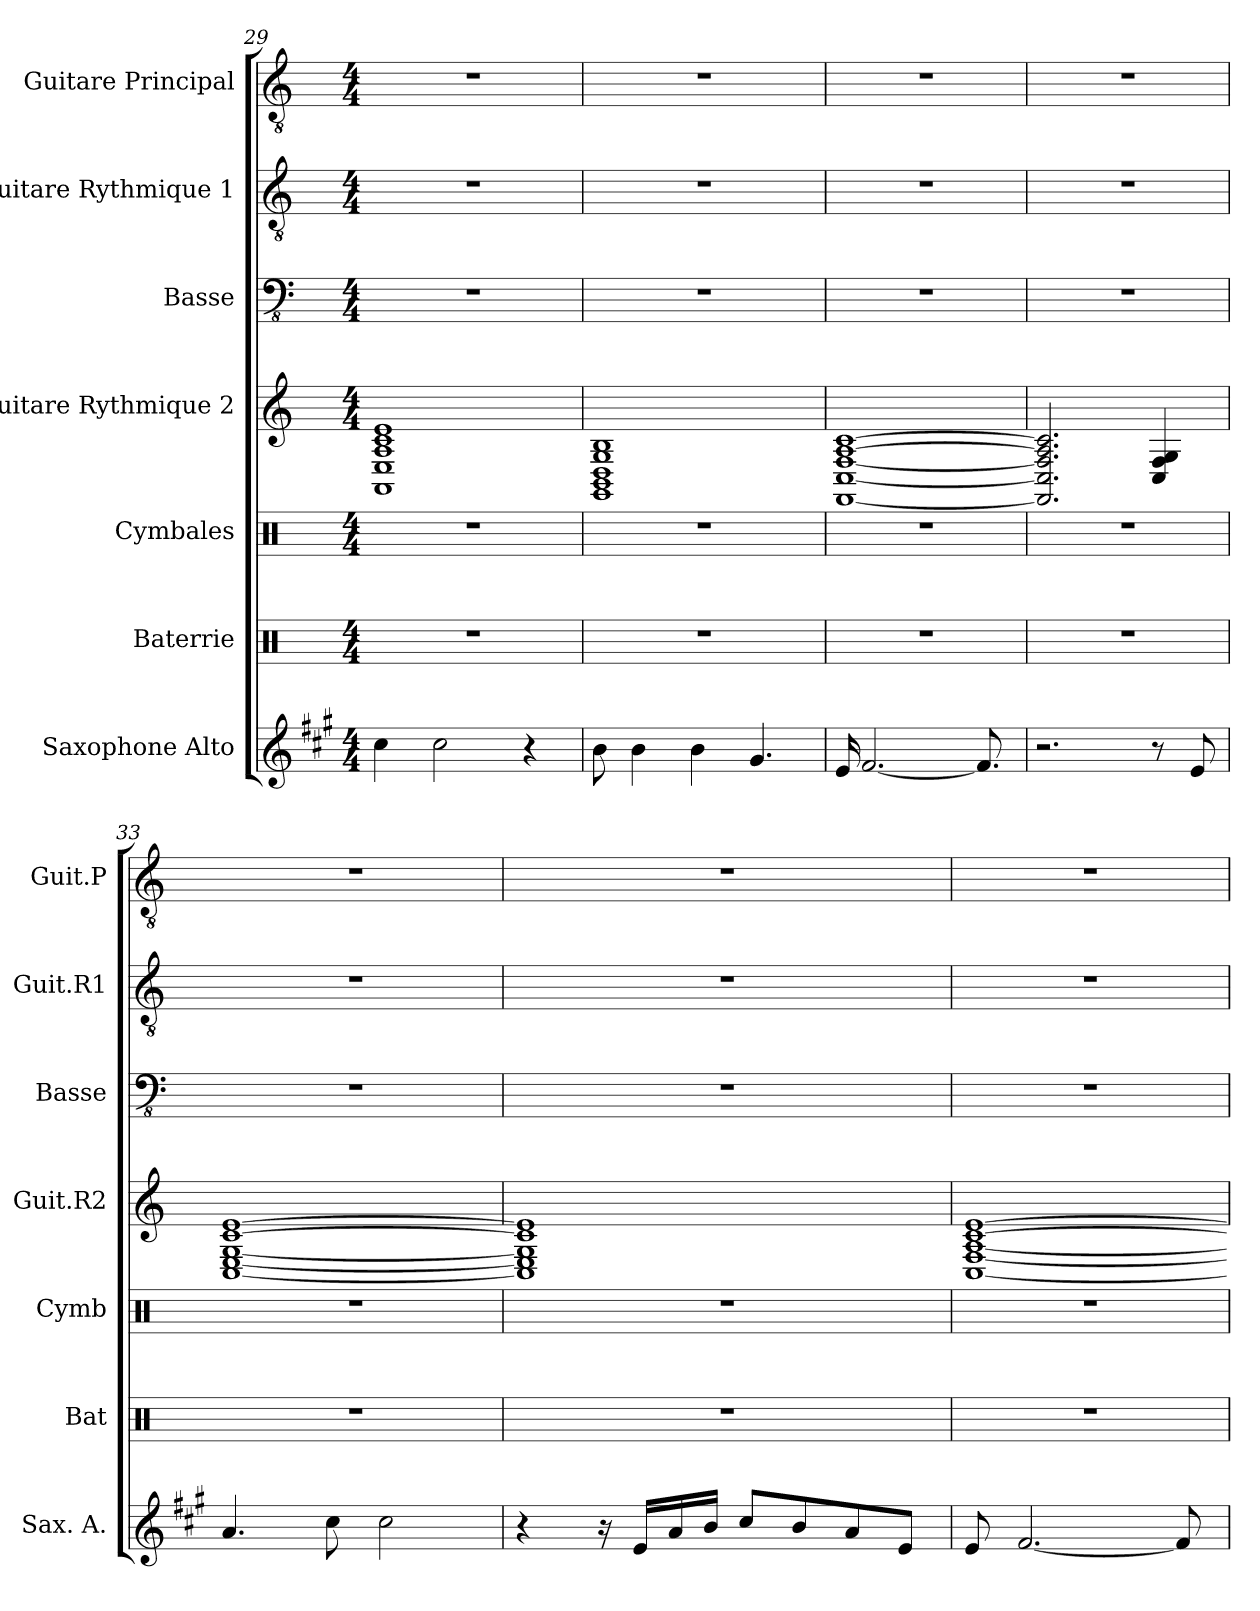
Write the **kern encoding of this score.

**kern	**kern	**kern	**kern	**kern	**kern	**kern
*part7	*part6	*part5	*part4	*part3	*part2	*part1
*staff7	*staff6	*staff5	*staff4	*staff3	*staff2	*staff1
*I"Saxophone Alto	*I"Baterrie	*I"Cymbales	*I"Guitare Rythmique 2	*I"Basse	*I"Guitare Rythmique 1	*I"Guitare Principal
*I'Sax. A.	*I'Bat	*I'Cymb	*I'Guit.R2	*I'Basse	*I'Guit.R1	*I'Guit.P
*clefG2	*clefX	*clefX	*clefG2	*clefFv4	*clefGv2	*clefGv2
*ITrd5c9	*	*	*	*	*	*
*k[]	*k[]	*k[]	*k[]	*k[]	*k[]	*k[]
*M4/4	*M4/4	*M4/4	*M4/4	*M4/4	*M4/4	*M4/4
=29	=29	=29	=29	=29	=29	=29
4e\	1r	1r	1AA 1E 1A 1c 1e	1r	1r	1r
2e\	.	.	.	.	.	.
4r	.	.	.	.	.	.
=30	=30	=30	=30	=30	=30	=30
8d\	1r	1r	1GG 1BB 1D 1G 1B	1r	1r	1r
4d\	.	.	.	.	.	.
4d\	.	.	.	.	.	.
4.B/	.	.	.	.	.	.
=31	=31	=31	=31	=31	=31	=31
16G/	1r	1r	[1FF [1C [1F [1A [1c	1r	1r	1r
[2.A/	.	.	.	.	.	.
8.A/]	.	.	.	.	.	.
=32	=32	=32	=32	=32	=32	=32
2.r	1r	1r	2.FF/] 2.C/] 2.F/] 2.A/] 2.c/]	1r	1r	1r
8r	.	.	4C/ 4F/ 4G/	.	.	.
8G/	.	.	.	.	.	.
=33	=33	=33	=33	=33	=33	=33
4.c/	1r	1r	[1C [1E [1G [1c [1e	1r	1r	1r
8e\	.	.	.	.	.	.
2e\	.	.	.	.	.	.
=34	=34	=34	=34	=34	=34	=34
4r	1r	1r	1C] 1E] 1G] 1c] 1e]	1r	1r	1r
16r	.	.	.	.	.	.
16G/LL	.	.	.	.	.	.
16c/	.	.	.	.	.	.
16d/JJ	.	.	.	.	.	.
8e/L	.	.	.	.	.	.
8d/	.	.	.	.	.	.
8c/	.	.	.	.	.	.
8G/J	.	.	.	.	.	.
=35	=35	=35	=35	=35	=35	=35
8G/	1r	1r	[1C [1F [1A [1c [1e	1r	1r	1r
[2.A/	.	.	.	.	.	.
8A/]	.	.	.	.	.	.
=	=	=	=	=	=	=
*-	*-	*-	*-	*-	*-	*-
